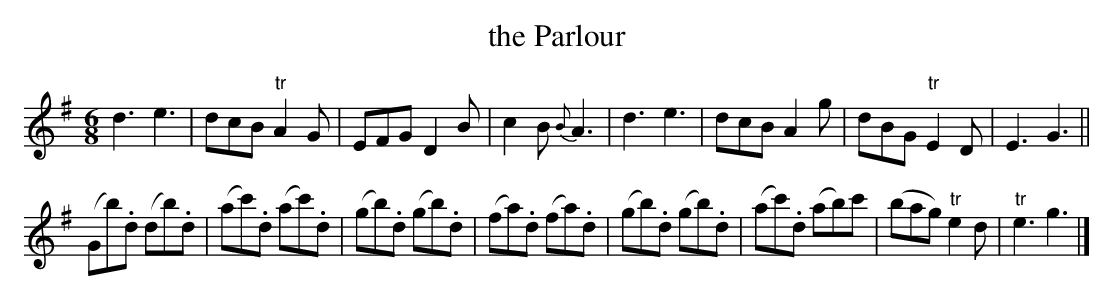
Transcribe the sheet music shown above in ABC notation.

X:1
T:the Parlour
M:6/8
K:G major
d3 e3| dcB "tr"A2G| EFG D2B| c2B {B}A3|\
d3 e3| dcB A2g| dBG "tr"E2D| E3 G3||
(Gb).d (db).d| (ac').d (ac').d| (gb).d (gb).d| (fa).d (fa).d|\
(gb).d (gb).d| (ac').d (ab)c'| (bag) "tr"e2d| "tr"e3 g3|]
